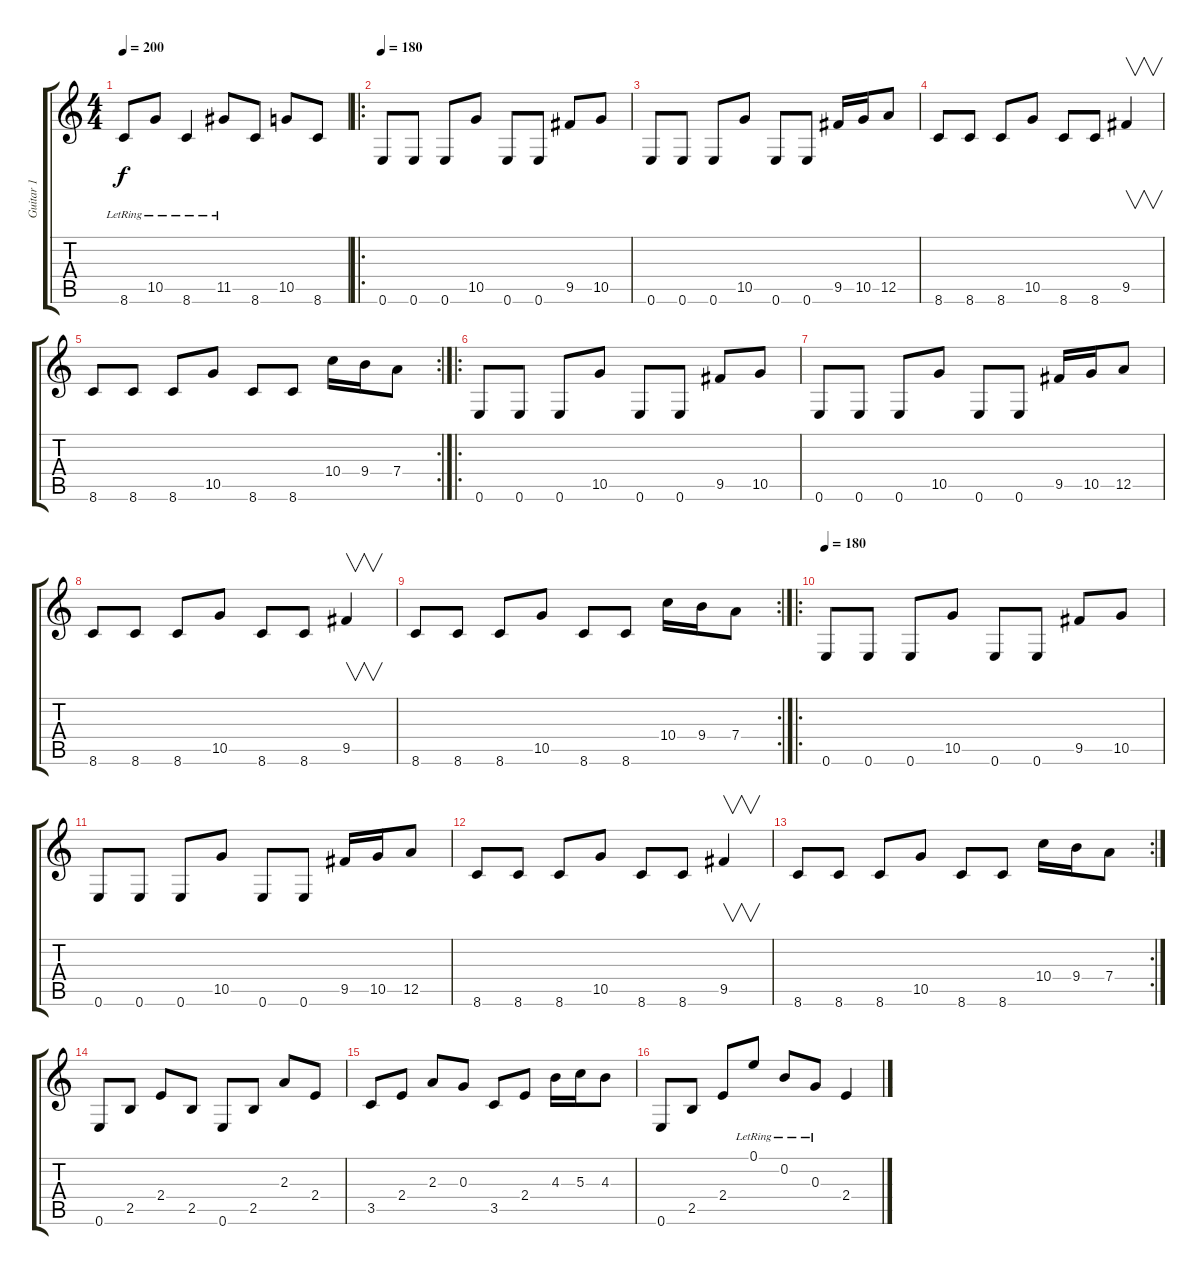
\track ("Guitar 1" "Guitar 1") {instrument distortionguitar}
\staff {score tabs}
\tuning (E4 B3 G3 D3 A2 E2) {hide}
\ts (4 4)
\tempo 200
\clef g2
\ks c
8.6{lr}.8{dy f} 10.5{lr}.8 8.6{lr}.4 11.5{lr}.8 8.6.8 10.5.8 8.6.8 |
\ro
\tempo 180
0.6.8 0.6.8 0.6.8 10.5.8 0.6.8 0.6.8 9.5.8 10.5.8 |
0.6.8 0.6.8 0.6.8 10.5.8 0.6.8 0.6.8 9.5.16 10.5.16 12.5.8 |
8.6.8 8.6.8 8.6.8 10.5.8 8.6.8 8.6.8 9.5.4{v} |
\rc 2
8.6.8 8.6.8 8.6.8 10.5.8 8.6.8 8.6.8 10.4.16 9.4.16 7.4.8 |
\ro
0.6.8 0.6.8 0.6.8 10.5.8 0.6.8 0.6.8 9.5.8 10.5.8 |
0.6.8 0.6.8 0.6.8 10.5.8 0.6.8 0.6.8 9.5.16 10.5.16 12.5.8 |
8.6.8 8.6.8 8.6.8 10.5.8 8.6.8 8.6.8 9.5.4{v} |
\rc 2
8.6.8 8.6.8 8.6.8 10.5.8 8.6.8 8.6.8 10.4.16 9.4.16 7.4.8 |
\ro
\tempo 180
0.6.8 0.6.8 0.6.8 10.5.8 0.6.8 0.6.8 9.5.8 10.5.8 |
0.6.8 0.6.8 0.6.8 10.5.8 0.6.8 0.6.8 9.5.16 10.5.16 12.5.8 |
8.6.8 8.6.8 8.6.8 10.5.8 8.6.8 8.6.8 9.5.4{v} |
\rc 2
8.6.8 8.6.8 8.6.8 10.5.8 8.6.8 8.6.8 10.4.16 9.4.16 7.4.8 |
0.6.8 2.5.8 2.4.8 2.5.8 0.6.8 2.5.8 2.3.8 2.4.8 |
3.5.8 2.4.8 2.3.8 0.3.8 3.5.8 2.4.8 4.3.16 5.3.16 4.3.8 |
0.6.8 2.5.8 2.4.8 0.1{lr}.8 0.2{lr}.8 0.3{lr}.8 2.4.4
